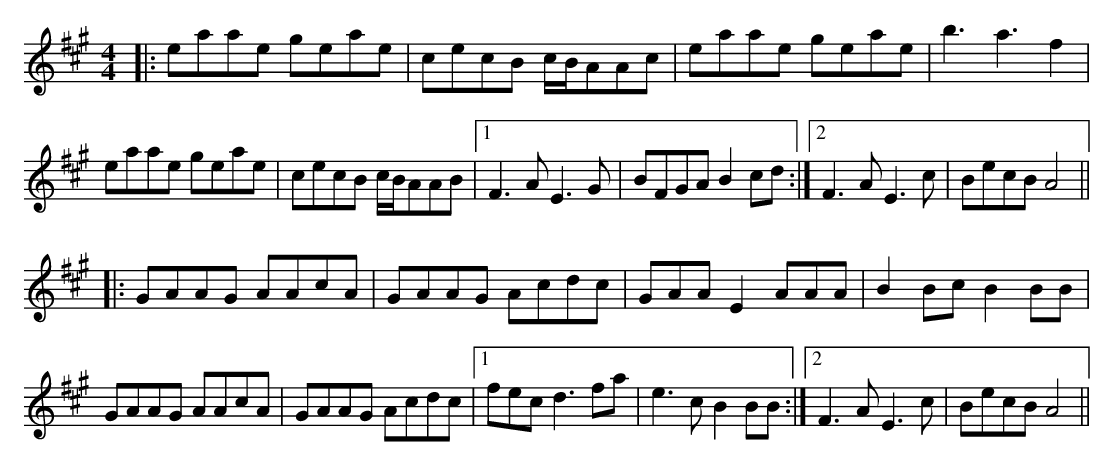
X:1
M:4/4
K:A
|:eaae geae|cecB c/B/AAc|eaae geae|b3a3f2|
eaae geae|cecB c/B/AAB|1 F3AE3G|BFGA B2cd:|2 F3AE3c|BecB A4||
|:GAAG AAcA|GAAG Acdc|GAAE2AAA|B2Bc B2BB|
GAAG AAcA|GAAG Acdc|1 fecd3fa|e3cB2BB:|2 F3AE3c|BecB A4||
